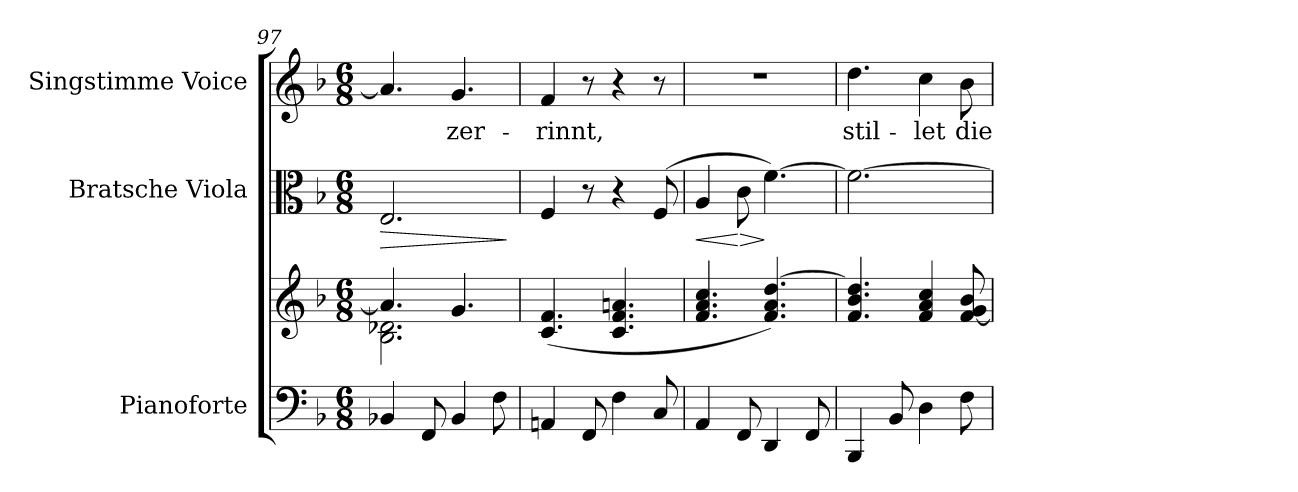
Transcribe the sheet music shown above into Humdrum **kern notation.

**kern	**kern	**kern	**dynam	**kern	**text
*part3	*part3	*part2	*part2	*part1	*part1
*staff4	*staff3	*staff2	*staff2	*staff1	*staff1
*I"Pianoforte	*	*I"Bratsche Viola	*	*I"Singstimme Voice	*
*I'Pno	*	*I'Vla	*	*	*
*clefF4	*clefG2	*clefC3	*	*clefG2	*
*k[b-]	*k[b-]	*k[b-]	*	*k[b-]	*
*M6/8	*M6/8	*M6/8	*	*M6/8	*
=97	=97	=97	=97	=97	=97
*	*^	*	*	*	*
!	!	!	!	!LO:HP:b	!	!
4BB-X/	4.a-/]	2.B-\ 2.d-X\	2.E/	>	4.a-/]	.
8FF/	.	.	.	.	.	.
!	!	!	!	!	!	!LO:LY:b
4BB-/	4.g/	.	.	.	4.g/	zer-
8F\	.	.	.	.	.	.
*	*v	*v	*	*	*	*
.	.	.	]	.	.
=98	=98	=98	=98	=98	=98
*	*	*	*	*MM86	*
!	!	!	!	!	!LO:LY:b
4AAn/	(>4.c/ 4.f/	4F/	.	4f/	-rinnt,
8FF/	.	8r	.	8r	.
4F\	4.c/ 4.f/ 4.an/	4r	.	4r	.
8C/	.	(>8F/	.	8r	.
=99	=99	=99	=99	=99	=99
!	!	!	!LO:HP:b	!	!
4AA/	4.f/ 4.a/ 4.cc/	4A/	<	2.r	.
!	!	!	!LO:HP:n=1:b	!	!
8FF/	.	8c\	[ >	.	.
4DD/	4.f/ 4.a/ [4.dd/)	[4.f\)	]	.	.
8FF/	.	.	.	.	.
!!LO:LB:g=z
=100	=100	=100	=100	=100	=100
!	!	!	!	!	!LO:LY:b
4BBB-/	4.f/ 4.b-/ 4.dd/]	2.f\_	.	4.dd\	stil-
8BB-/	.	.	.	.	.
!	!	!	!	!	!LO:LY:b
4D\	4f/ 4a/ 4cc/	.	.	4cc\	-let
!	!	!	!	!	!LO:LY:b
8F\	[8f/ 8g/ 8b-/	.	.	8b-\	die
=	=	=	=	=	=
*-	*-	*-	*-	*-	*-
